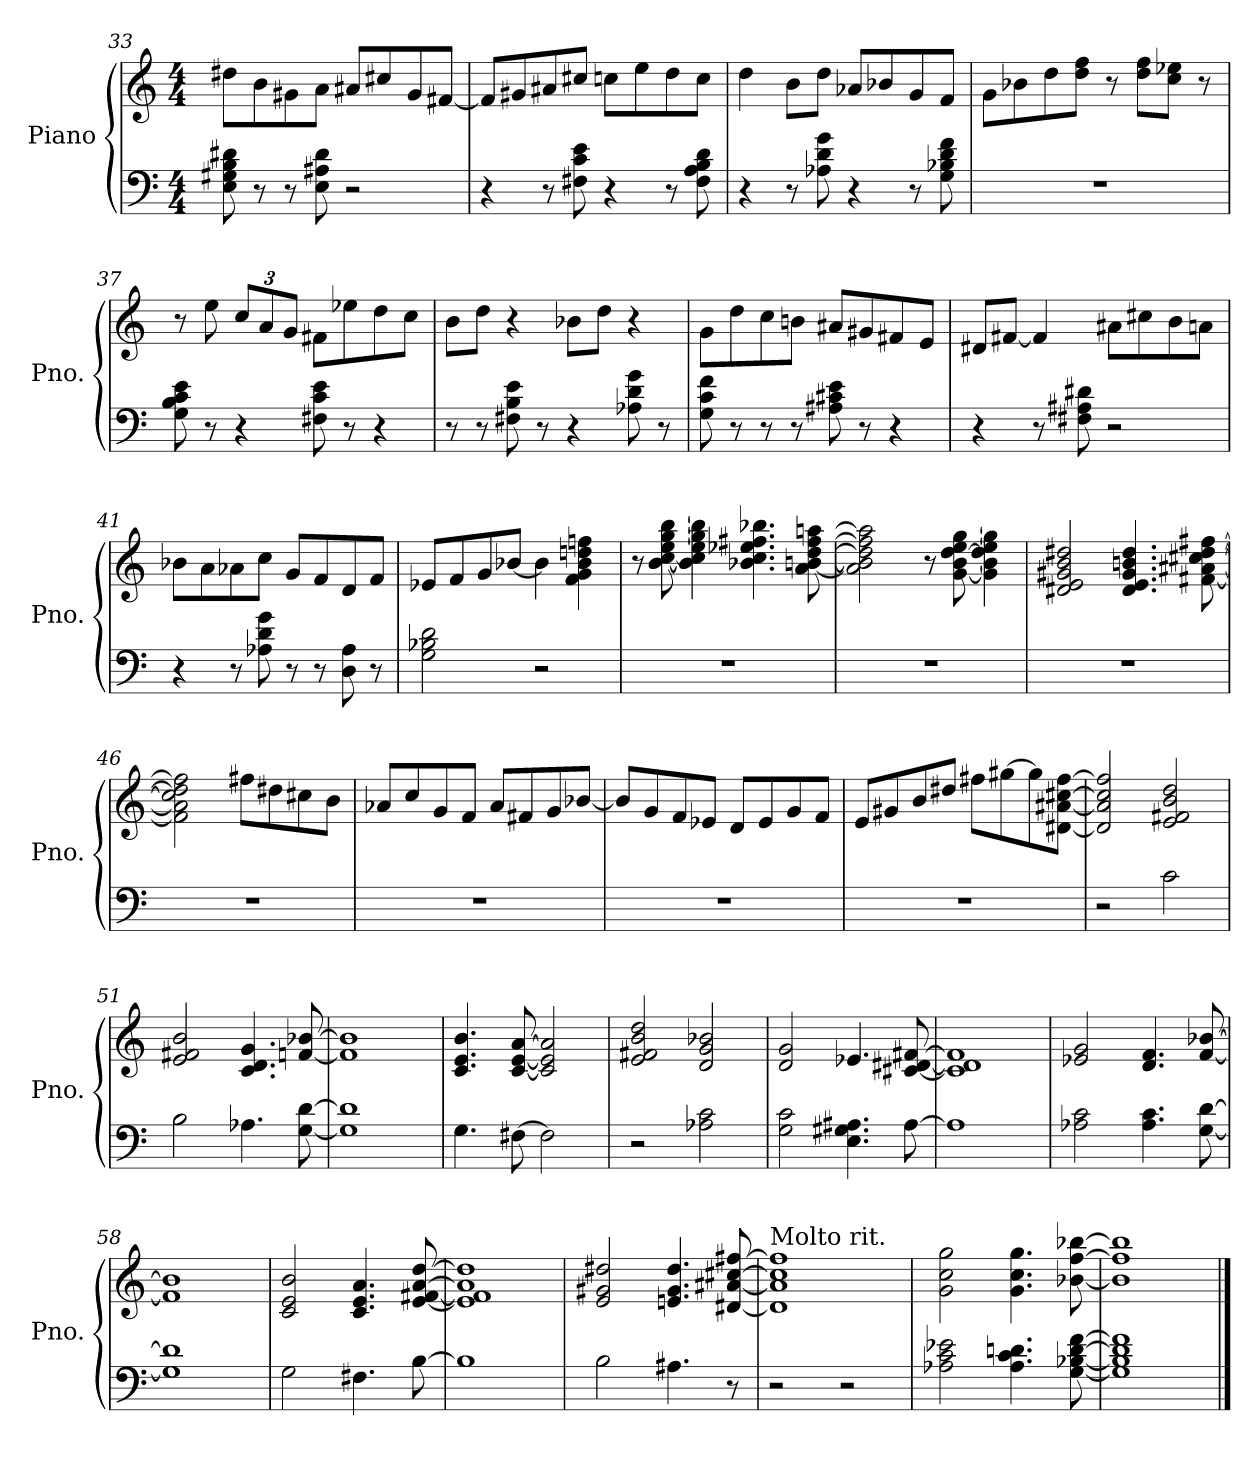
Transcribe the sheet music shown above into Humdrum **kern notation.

**kern	**kern
*part1	*part1
*staff2	*staff1
*I"Piano	*
*I'Pno.	*
*clefF4	*clefG2
*k[]	*k[]
*M4/4	*M4/4
=33	=33
8E\ 8G#X\ 8B\ 8d#X\	8dd#X\L
8r	8b\
8r	8g#X\
8E\ 8A#X\ 8d#\	8a\J
2r	8a#X/L
.	8cc#X/
.	8g#/
.	[8f#X/J
=34	=34
4r	8f#/L]
.	8g#X/
8r	8a#X/
8F#X\ 8c\ 8e\	8cc#X/J
4r	8ccn\L
.	8ee\
8r	8dd\
8F#\ 8A\ 8B\ 8d\	8cc\J
!!LO:LB:g=z
=35	=35
4r	4dd\
8r	8b\L
8A-X\ 8d\ 8g\	8dd\J
4r	8a-X/L
.	8b-X/
8r	8g/
8G\ 8B-X\ 8d\ 8f\	8f/J
=36	=36
1r	8g\L
.	8b-X\
.	8dd\
.	8dd\ 8ff\J
.	8r
.	8dd\ 8ff\L
.	8cc\ 8ee-X\J
.	8r
=37	=37
8G\ 8B\ 8c\ 8e\	8r
8r	8ee\
*	*Xbrackettup
4r	12cc/L
.	12a/
.	12g/J
8F#X\ 8c\ 8e\	8f#X\L
8r	8ee-X\
4r	8dd\
.	8cc\J
=38	=38
8r	8b\L
8r	8dd\J
8F#X\ 8B\ 8e\	4r
8r	.
4r	8b-X\L
.	8dd\J
8A-X\ 8d\ 8g\	4r
8r	.
!!LO:PB:g=z
=39	=39
8G\ 8c\ 8f\	8g\L
8r	8dd\
8r	8cc\
8r	8bn\J
8A#X\ 8c#X\ 8e\	8a#X/L
8r	8g#X/
4r	8f#X/
.	8e/J
=40	=40
4r	8d#X/L
.	[8f#X/J
8r	4f#/]
8F#X\ 8A#X\ 8d#X\	.
2r	8a#X\L
.	8cc#X\
.	8b\
.	8an\J
=41	=41
4r	8b-X\L
.	8a\
8r	8a-X\
8A-X\ 8d\ 8g\	8cc\J
8r	8g/L
8r	8f/
8D\ 8A-\	8d/
8r	8f/J
=42	=42
2G\ 2B-X\ 2d\	8e-X/L
.	8f/
.	8g/
.	[8b-X/J
2r	4b-\]
.	4f\ 4g\ 4b-\ 4ddn\ 4ffn\
!!LO:LB:g=z
=43	=43
1r	8r
.	[8b\ [8cc\ [8ee\ [8gg\ [8bb\
.	4b\] 4cc\] 4ee\] 4gg\] 4bb\]
.	4.b-X\ 4.cc\ 4.ee-X\ 4.ff#X\ 4.bb-X\
.	[8a\ [8bn\ [8dd\ [8ff#\ [8aan\
=44	=44
1r	2a\] 2b\] 2dd\] 2ff#\] 2aan\]
.	8r
.	[8g\ [8b\ [8dd\ [8ee\ [8gg\
.	4g\] 4b\] 4dd\] 4ee\] 4gg\]
=45	=45
1r	2d#X/ 2e/ 2g#X/ 2b/ 2dd#X/
.	4.d#/ 4.e/ 4.g#/ 4.bn/ 4.dd#/
.	[8f#X\ [8a#X\ [8cc#X\ [8dd#\ [8ff#X\
!!LO:LB:g=z
=46	=46
1r	2f#\] 2a#\] 2cc#\] 2dd#\] 2ff#\]
.	8ff#X\L
.	8dd#X\
.	8cc#X\
.	8b\J
=47	=47
1r	8a-X/L
.	8cc/
.	8g/
.	8f/J
.	8a-/L
.	8f#X/
.	8g/
.	[8b-X/J
=48	=48
1r	8b-/L]
.	8g/
.	8f/
.	8e-X/J
.	8d/L
.	8e-/
.	8g/
.	8f/J
!!LO:PB:g=z
=49	=49
1r	8e/L
.	8g#X/
.	8b/
.	8dd#X/J
.	8ff#X\L
.	[8gg#X\
.	8gg#\]
.	[8d#X\ [8a#X\ [8cc#X\ [8ff#\J
=50	=50
2r	2d#/] 2a#/] 2cc#/] 2ff#/]
2c\	2e/ 2f#X/ 2b/ 2dd/
=51	=51
2B\	2e/ 2f#X/ 2b/
4.A-X\	4.c/ 4.d/ 4.g/
[8G\ [8d\	[8fn/ [8b-X/
=52	=52
1G] 1d]	1f] 1b-]
!!LO:LB:g=z
=53	=53
4.G\	4.c/ 4.e/ 4.b/
[8F#X\	[8c/ [8e/ [8a/
2F#\]	2c/] 2e/] 2a/]
=54	=54
2r	2e/ 2f#X/ 2b/ 2dd/
2A-X\ 2c\	2d/ 2g/ 2b-X/
=55	=55
2G\ 2c\	2d/ 2g/
4.E\ 4.G#X\ 4.A#X\	4.e-X/
[8A#\	[8c#X/ [8d#X/ [8f#X/
=56	=56
1A#]	1c#] 1d#] 1f#]
!!LO:LB:g=z
=57	=57
2A-X\ 2c\	2e-X/ 2g/
4.A-\ 4.c\	4.d/ 4.f/
[8G\ [8d\	[8f/ [8b-X/
=58	=58
1G] 1d]	1f] 1b-]
=59	=59
2G\	2c/ 2e/ 2b/
4.F#X\	4.c/ 4.e/ 4.a/
[8B\	[8e/ [8f#X/ [8a/ [8dd/
=60	=60
1B]	1e] 1f#] 1a] 1dd]
!!LO:PB:g=z
=61	=61
2B\	2e/ 2g#X/ 2dd#X/
4.A#X\	4.en/ 4.g#/ 4.dd#/
8r	[8d#X/ [8a#X/ [8cc#X/ [8ff#X/
=62	=62
!	!LO:TX:a:t=Molto rit.
2r	1d#] 1a#] 1cc#] 1ff#]
2r	.
=63	=63
2A-X\ 2c\ 2e-X\	2g\ 2cc\ 2gg\
4.A-\ 4.c\ 4.dn\	4.g\ 4.cc\ 4.gg\
[8G\ [8B-X\ [8d\ [8f\	[8b-X\ [8ff\ [8bb-X\
=64	=64
1G] 1B-] 1d] 1f]	1b-] 1ff] 1bb-]
==	==
*-	*-
